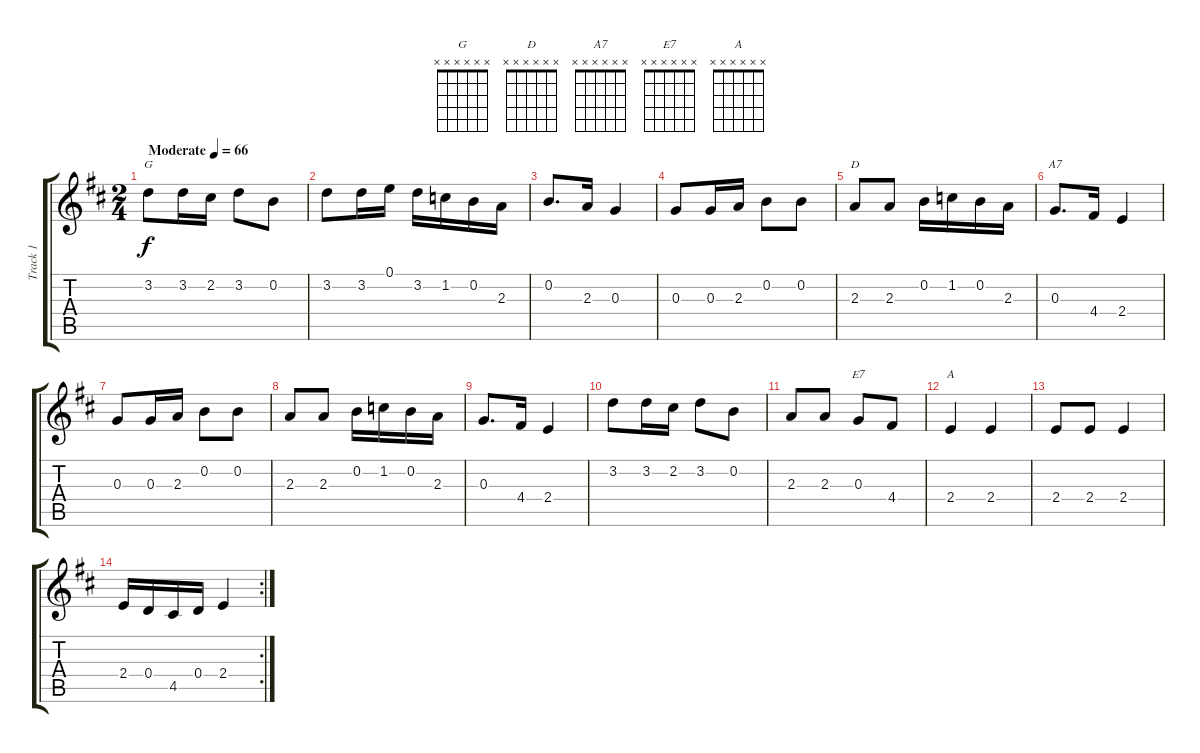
\track ("Track 1" "Track 1") {instrument acousticguitarsteel}
\staff {score tabs}
\tuning (E4 B3 G3 D3 A2 E2) {hide}
\chord ("G" x x x x x x)
\chord ("D" x x x x x x)
\chord ("A7" x x x x x x)
\chord ("E7" x x x x x x)
\chord ("A" x x x x x x)
\ts (2 4)
\tempo (66 "Moderate")
\clef g2
\ks d
3.2.8{ch "G" dy f instrument acousticguitarsteel} 3.2.16 2.2.16 3.2.8 0.2.8 |
3.2.8 3.2.16 0.1.16 3.2.16 1.2.16 0.2.16 2.3.16 |
0.2.8{d} 2.3.16 0.3.4 |
0.3.8 0.3.16 2.3.16 0.2.8 0.2.8 |
2.3.8{ch "D"} 2.3.8 0.2.16 1.2.16 0.2.16 2.3.16 |
0.3.8{d ch "A7"} 4.4.16 2.4.4 |
0.3.8 0.3.16 2.3.16 0.2.8 0.2.8 |
2.3.8 2.3.8 0.2.16 1.2.16 0.2.16 2.3.16 |
0.3.8{d} 4.4.16 2.4.4 |
3.2.8 3.2.16 2.2.16 3.2.8 0.2.8 |
2.3.8 2.3.8 0.3.8{ch "E7"} 4.4.8 |
2.4.4{ch "A"} 2.4.4 |
2.4.8 2.4.8 2.4.4 |
\rc 2
2.4.16 0.4.16 4.5.16 0.4.16 2.4.4
